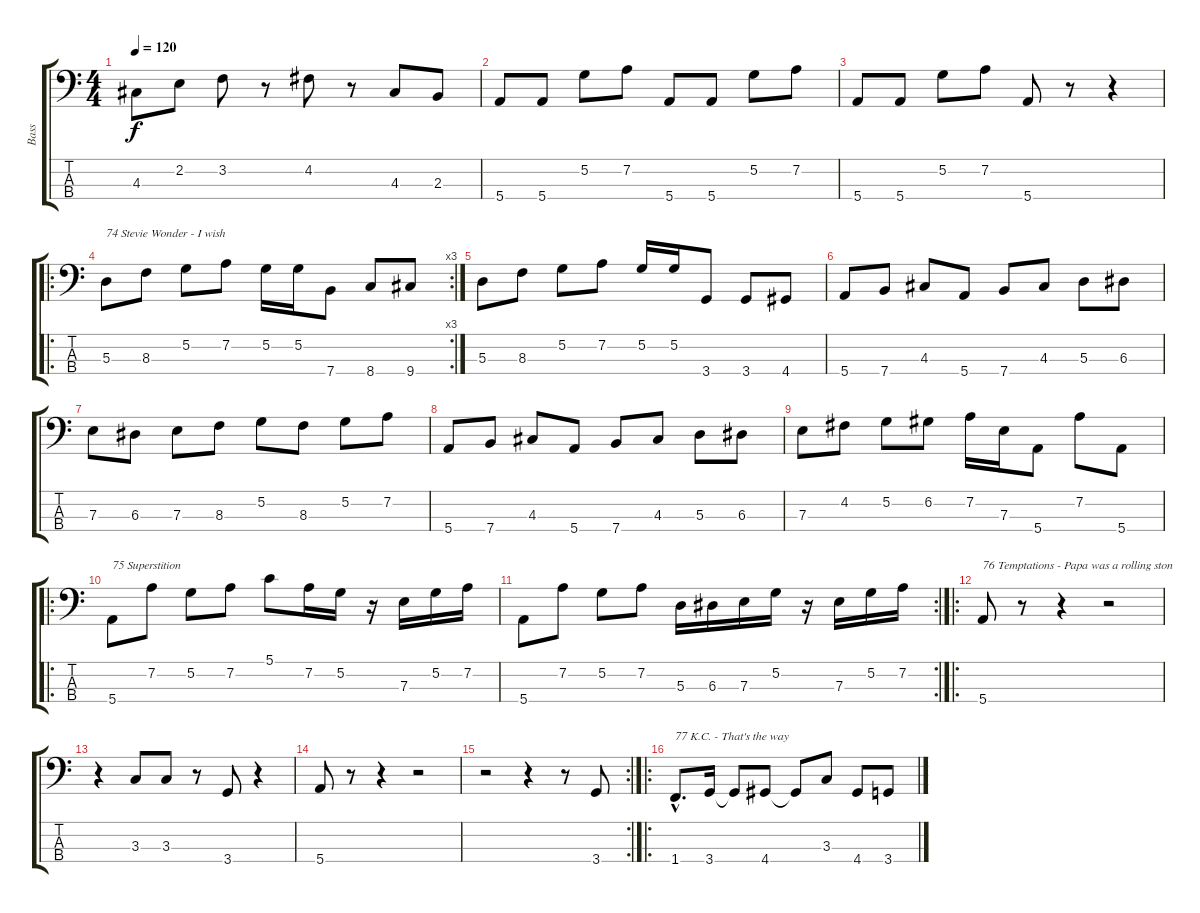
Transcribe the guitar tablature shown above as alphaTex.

\track ("Bass" "Bass") {instrument electricbassfinger}
\staff {score tabs}
\tuning (G2 D2 A1 E1) {hide}
\ts (4 4)
\tempo 120
\clef f4
\ks c
4.3.8{dy f} 2.2.8 3.2.8 r.8 4.2.8 r.8 4.3.8 2.3.8 |
5.4.8 5.4.8 5.2.8 7.2.8 5.4.8 5.4.8 5.2.8 7.2.8 |
5.4.8 5.4.8 5.2.8 7.2.8 5.4.8 r.8 r.4 |
\ro
\rc 3
5.3.8{txt "74 Stevie Wonder - I wish"} 8.3.8 5.2.8 7.2.8 5.2.16 5.2.16 7.4.8 8.4.8 9.4.8 |
5.3.8 8.3.8 5.2.8 7.2.8 5.2.16 5.2.16 3.4.8 3.4.8 4.4.8 |
5.4.8 7.4.8 4.3.8 5.4.8 7.4.8 4.3.8 5.3.8 6.3.8 |
7.3.8 6.3.8 7.3.8 8.3.8 5.2.8 8.3.8 5.2.8 7.2.8 |
5.4.8 7.4.8 4.3.8 5.4.8 7.4.8 4.3.8 5.3.8 6.3.8 |
7.3.8 4.2.8 5.2.8 6.2.8 7.2.16 7.3.16 5.4.8 7.2.8 5.4.8 |
\ro
5.4.8{txt "75 Superstition"} 7.2.8 5.2.8 7.2.8 5.1.8 7.2.16 5.2.16 r.16 7.3.16 5.2.16 7.2.16 |
\rc 2
5.4.8 7.2.8 5.2.8 7.2.8 5.3.16 6.3.16 7.3.16 5.2.16 r.16 7.3.16 5.2.16 7.2.16 |
\ro
5.4.8{txt "76 Temptations - Papa was a rolling ston"} r.8 r.4 r.2 |
r.4 3.3.8 3.3.8 r.8 3.4.8 r.4 |
5.4.8 r.8 r.4 r.2 |
\rc 2
r.2 r.4 r.8 3.4.8 |
\ro
1.4{hac}.8{d txt "77 K.C. - That's the way"} 3.4.16 3.4{t}.8 4.4.8 4.4{t}.8 3.3.8 4.4.8 3.4.8
